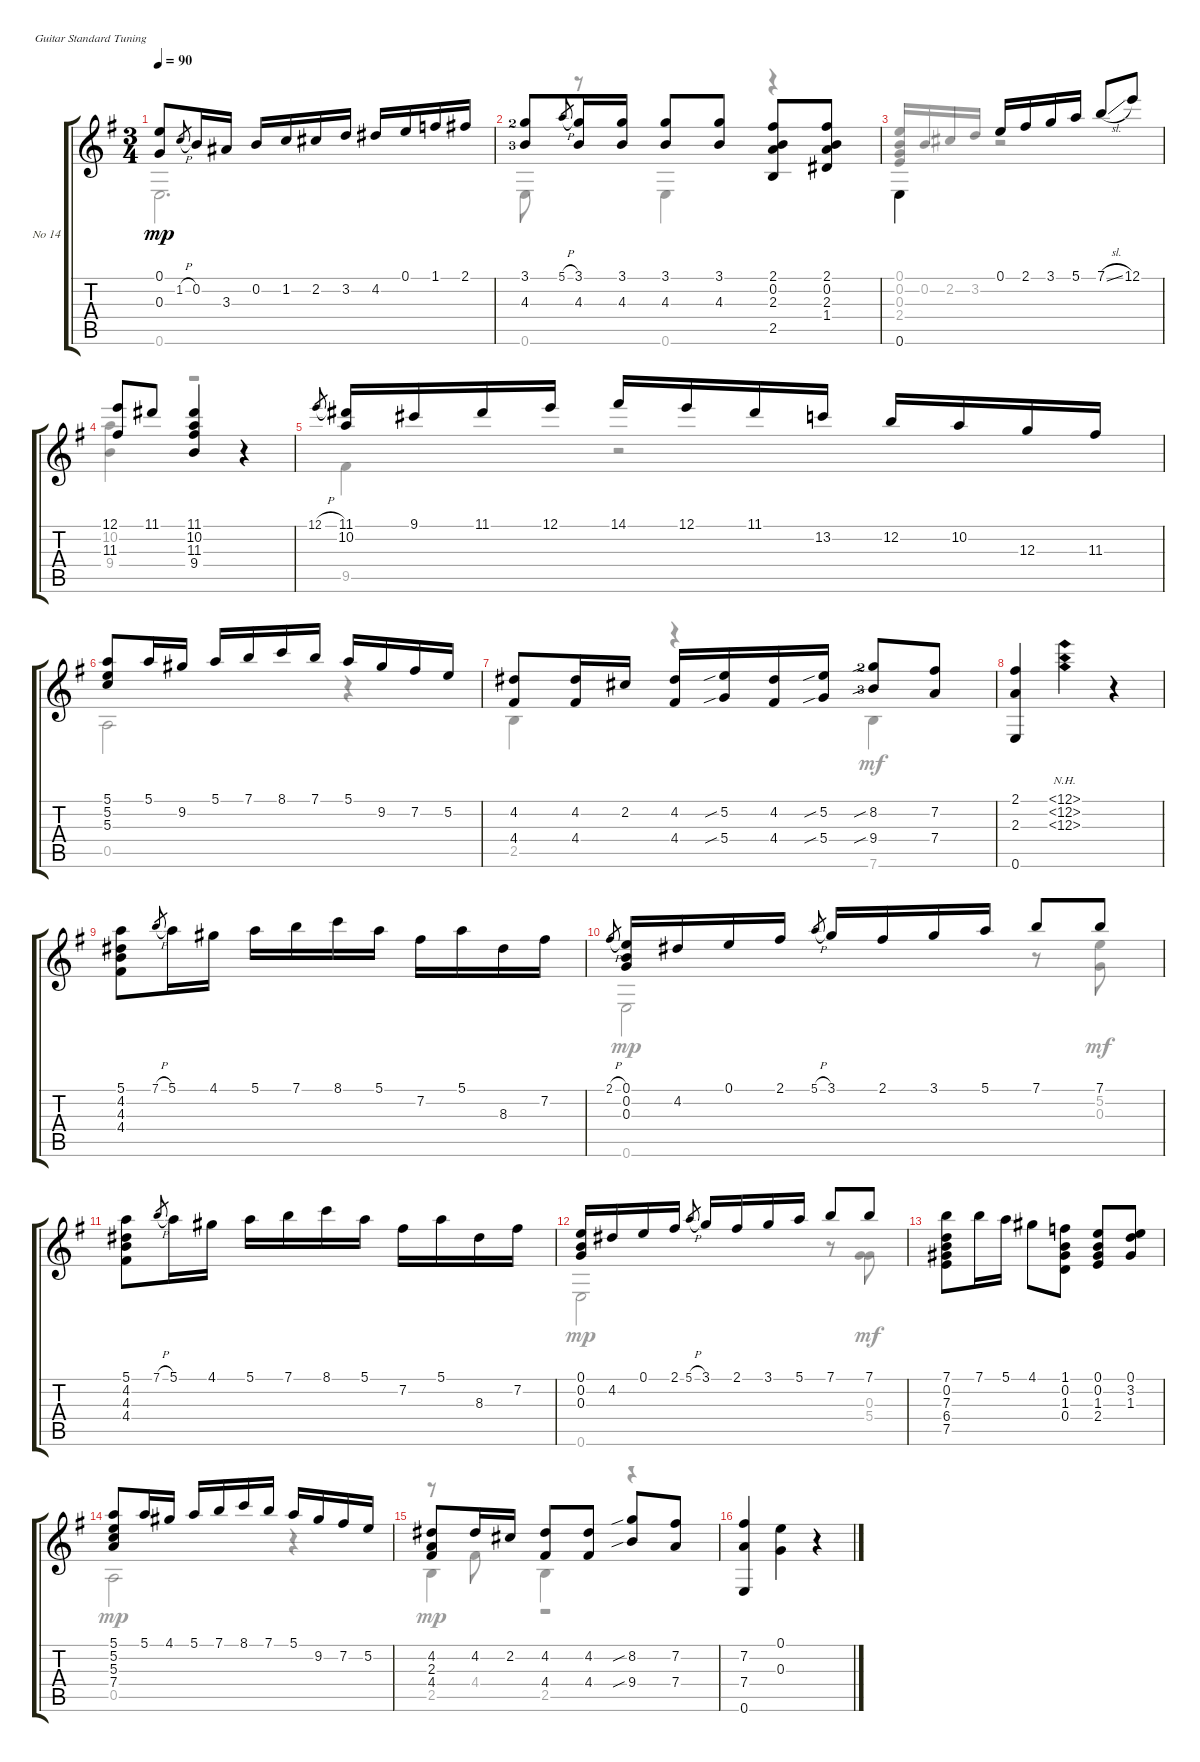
\bracketExtendMode groupsimilarinstruments
\firstSystemTrackNameOrientation horizontal
\otherSystemsTrackNameOrientation horizontal
\track ("" "No 14") {instrument acousticguitarsteel}
\staff {score tabs}
\tuning (E4 B3 G3 D3 A2 E2)
\voice
\ts (3 4)
\tempo 90
\clef g2
\ks g
(0.1 0.3).8{dy mp instrument acousticguitarsteel} 1.2{h}.8{gr} 0.2.16 3.3.16 0.2.16 1.2.16 2.2.16 3.2.16 4.2.16 0.1.16 1.1.16 2.1.16 |
(3.1{lf 3} 4.3{lf 4}).8 5.1{h}.8{gr} (3.1 4.3).16 (3.1 4.3).16 (3.1 4.3).8 (3.1 4.3).8 (2.1 0.2 2.3 2.5).8 (2.1 0.2 2.3 1.4).8 |
0.6.4{beam invert} 0.1.16 2.1.16 3.1.16 5.1.16 7.1{sl}.8 12.1.8 |
(12.1 11.3).8 11.1.8 (11.1 10.2 11.3 9.4).4 r.4 |
12.1{h}.8{gr} (11.1 10.2).16 9.1.16 11.1.16 12.1.16 14.1.16 12.1.16 11.1.16 13.2.16 12.2.16 10.2.16 12.3.16 11.3.16 |
(5.1 5.2 5.3).8 5.1.16 9.2.16 5.1.16 7.1.16 8.1.16 7.1.16 5.1.16 9.2.16 7.2.16 5.2.16 |
(4.2 4.4).8 (4.2 4.4).16 2.2.16 (4.2 4.4).16 (5.2{sib} 5.4{sib}).16 (4.2 4.4).16 (5.2{sib} 5.4{sib}).16 (8.2{sib lf 3} 9.4{sib lf 4}).8 (7.2 7.4).8 |
(2.1 2.3 0.6).4 (12.1{nh} 12.2{nh} 12.3{nh}).4 r.4 |
(5.1 4.2 4.3 4.4).8 7.1{h}.8{gr} 5.1.16 4.1.16 5.1.16 7.1.16 8.1.16 5.1.16 7.2.16 5.1.16 8.3.16 7.2.16 |
2.1{h}.8{gr} (0.1 0.2 0.3).16 4.2.16 0.1.16 2.1.16 5.1{h}.8{gr} 3.1.16 2.1.16 3.1.16 5.1.16 7.1.8 7.1.8 |
(5.1 4.2 4.3 4.4).8 7.1{h}.8{gr} 5.1.16 4.1.16 5.1.16 7.1.16 8.1.16 5.1.16 7.2.16 5.1.16 8.3.16 7.2.16 |
(0.1 0.2 0.3).16 4.2.16 0.1.16 2.1.16 5.1{h}.8{gr} 3.1.16 2.1.16 3.1.16 5.1.16 7.1.8 7.1.8 |
(7.1 0.2 7.3 6.4 7.5).8 7.1.16 5.1.16 4.1.8 (1.1 0.2 1.3 0.4).8 (0.1 0.2 1.3 2.4).8 (0.1 3.2 1.3).8 |
(5.1 5.2 5.3 7.4).8 5.1.16 4.1.16 5.1.16 7.1.16 8.1.16 7.1.16 5.1.16 9.2.16 7.2.16 5.2.16 |
(4.2 2.3 4.4).8 4.2.16 2.2.16 (4.2 4.4).8 (4.2 4.4).8 (8.2{sib} 9.4{sib}).8 (7.2 7.4).8 |
(0.6 7.4 7.2).4 (0.1 0.3).4 r.4
\voice
\clef g2
\ottava regular
\simile none
\ks g
0.6.2{d dy mp} |
0.6.8 r.8 0.6.4 r.4 |
(0.2 0.1 0.3 2.4).16{beam invert} 0.2.16 2.2.16 3.2.16 r.2 |
(10.2 9.4).4 r.2 |
9.5.4 r.2 |
0.5.2 r.4 |
2.5.4 r.4 7.6.4{dy mf} |
|
|
0.6.2{dy mp} r.8 (5.2 0.3).8{dy mf} |
|
0.6.2{dy mp} r.8 (0.3 5.4).8{dy mf} |
|
0.5.2{dy mp} r.4 |
r.8 4.4.8 2.5.4 r.4 |
\voice
\clef g2
\ottava regular
\simile none
\ks g
|
|
|
|
|
|
|
|
|
|
|
|
|
|
2.5.4 r.2 |
